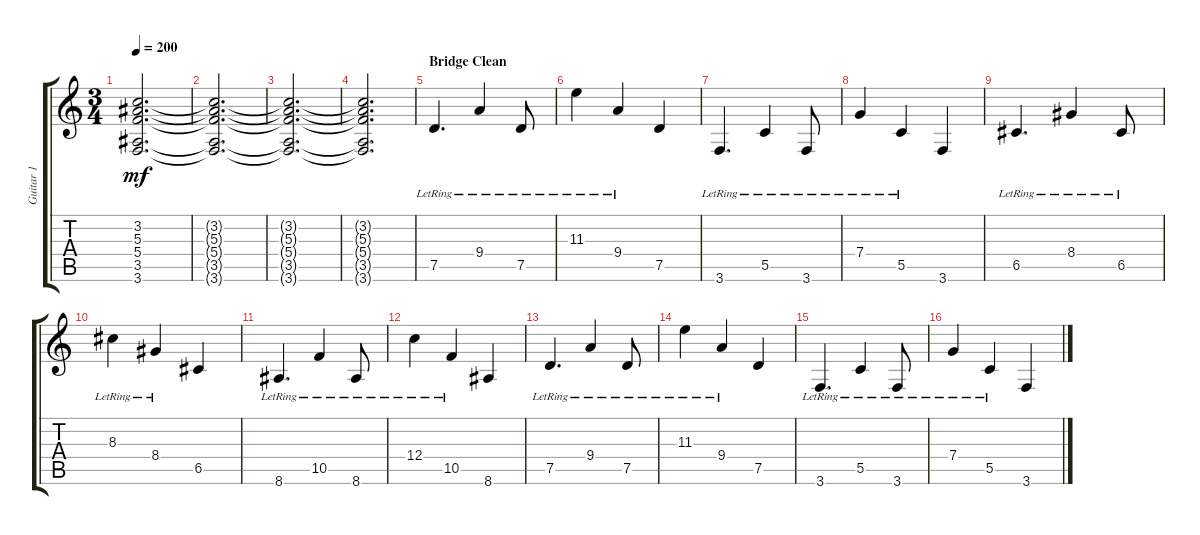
\track ("Guitar 1" "Guitar 1") {instrument distortionguitar}
\staff {score tabs}
\tuning (D4 A3 F3 C3 G2 D2) {hide}
\ts (3 4)
\tempo 200
\clef g2
\ks c
(3.2 5.3 5.4 3.5 3.6).2{d dy mf} |
(3.2{t} 5.3{t} 5.4{t} 3.5{t} 3.6{t}).2{d} |
(3.2{t} 5.3{t} 5.4{t} 3.5{t} 3.6{t}).2{d} |
(3.2{t} 5.3{t} 5.4{t} 3.5{t} 3.6{t}).2{d} |
\section ("" "Bridge Clean")
7.5{lr}.4{d} 9.4{lr}.4 7.5{lr}.8 |
11.3{lr}.4 9.4{lr}.4 7.5.4 |
3.6{lr}.4{d} 5.5{lr}.4 3.6{lr}.8 |
7.4{lr}.4 5.5{lr}.4 3.6.4 |
6.5{lr}.4{d} 8.4{lr}.4 6.5{lr}.8 |
8.3{lr}.4 8.4{lr}.4 6.5.4 |
8.6{lr}.4{d} 10.5{lr}.4 8.6{lr}.8 |
12.4{lr}.4 10.5{lr}.4 8.6.4 |
7.5{lr}.4{d} 9.4{lr}.4 7.5{lr}.8 |
11.3{lr}.4 9.4{lr}.4 7.5.4 |
3.6{lr}.4{d} 5.5{lr}.4 3.6{lr}.8 |
7.4{lr}.4 5.5{lr}.4 3.6.4
